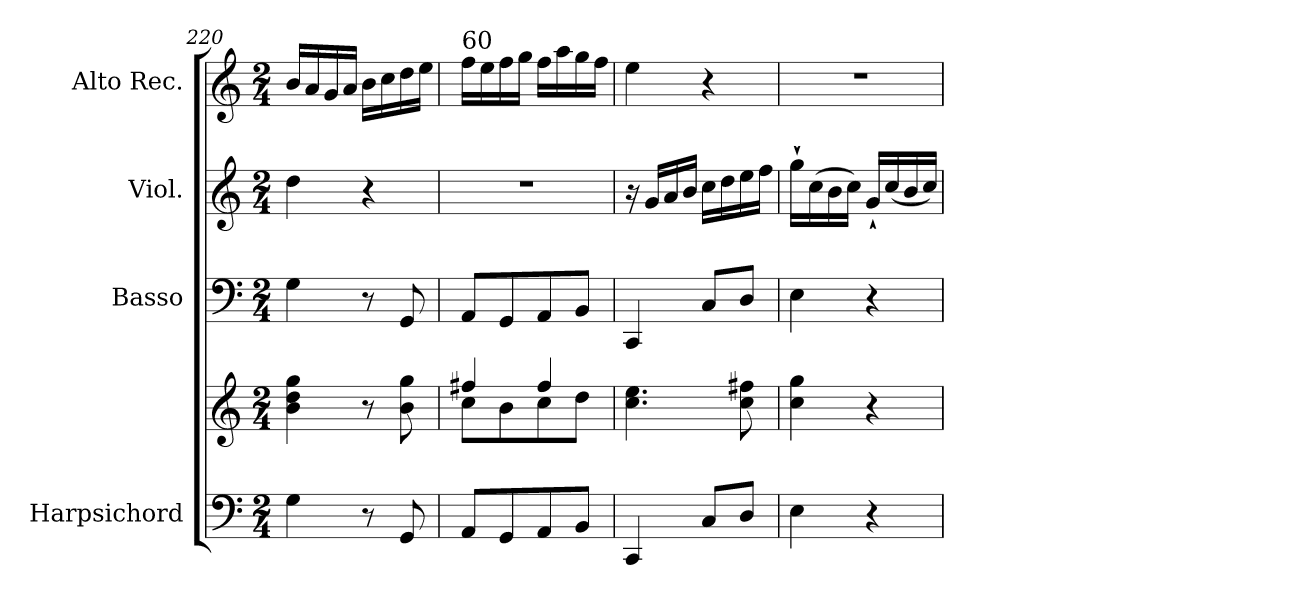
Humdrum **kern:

**kern	**kern	**kern	**kern	**kern
*part4	*part4	*part3	*part2	*part1
*staff5	*staff4	*staff3	*staff2	*staff1
*I"Harpsichord	*	*I"Basso	*I"Viol.	*I"Alto Rec.
*I'Hch.	*	*I'Bass.	*	*I'A.
!!LO:LB:g=z
*clefF4	*clefG2	*clefF4	*clefG2	*clefG2
*k[]	*k[]	*k[]	*k[]	*k[]
*M2/4	*M2/4	*M2/4	*M2/4	*M2/4
=220	=220	=220	=220	=220
4G\	4b\ 4dd\ 4gg\	4G\	4dd\	16b/LL
.	.	.	.	16a/
.	.	.	.	16g/
.	.	.	.	16a/JJ
8r	8r	8r	4r	16b\LL
.	.	.	.	16cc\
8GG/	8b\ 8gg\	8GG/	.	16dd\
.	.	.	.	16ee\JJ
=221	=221	=221	=221	=221
*	*^	*	*	*
!	!	!	!	!	!LO:TX:a:t=60
8AA/L	4ff#X/	8cc\L	8AA/L	2r	16ff\LL
.	.	.	.	.	16ee\
8GG/	.	8b\	8GG/	.	16ff\
.	.	.	.	.	16gg\JJ
8AA/	4ff#/	8cc\	8AA/	.	16ff\LL
.	.	.	.	.	16aa\
8BB/J	.	8dd\J	8BB/J	.	16gg\
.	.	.	.	.	16ff\JJ
*	*v	*v	*	*	*
=222	=222	=222	=222	=222
4CC/	4.cc\ 4.ee\	4CC/	16r	4ee\
.	.	.	16g/LL	.
.	.	.	16a/	.
.	.	.	16b/JJ	.
8C/L	.	8C/L	16cc\LL	4r
.	.	.	16dd\	.
8D/J	8cc\ 8ff#X\	8D/J	16ee\	.
.	.	.	16ff\JJ	.
=223	=223	=223	=223	=223
4E\	4cc\ 4gg\	4E\	16gg`\LL	2r
.	.	.	(>16cc\	.
.	.	.	16b\	.
.	.	.	16cc\JJ)	.
4r	4r	4r	16g`/LL	.
.	.	.	(16cc/	.
.	.	.	16b/	.
.	.	.	16cc/JJ)	.
=	=	=	=	=
*-	*-	*-	*-	*-
